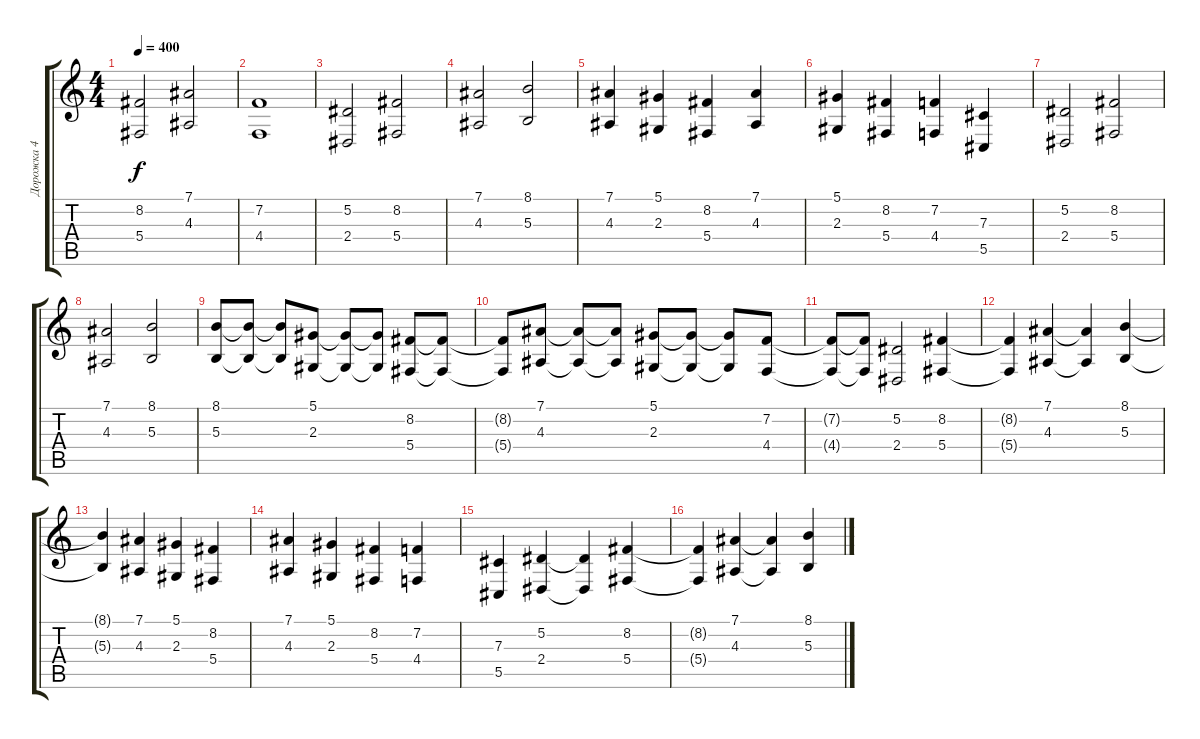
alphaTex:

\track ("Дорожка 4" "Дорожка 4") {instrument lead1square}
\staff {score tabs}
\tuning (Eb4 Bb3 Gb3 Db3 Ab2 Eb2) {hide}
\ts (4 4)
\tempo 400
\clef g2
\ks c
(8.2 5.4).2{dy f} (7.1 4.3).2 |
(7.2 4.4).1 |
(5.2 2.4).2 (8.2 5.4).2 |
(7.1 4.3).2 (8.1 5.3).2 |
(7.1 4.3).4 (5.1 2.3).4 (8.2 5.4).4 (7.1 4.3).4 |
(5.1 2.3).4 (8.2 5.4).4 (7.2 4.4).4 (7.3 5.5).4 |
(5.2 2.4).2 (8.2 5.4).2 |
(7.1 4.3).2 (8.1 5.3).2 |
(8.1 5.3).8 (8.1{t} 5.3{t}).8 (8.1{t} 5.3{t}).8 (5.1 2.3).8 (5.1{t} 2.3{t}).8 (5.1{t} 2.3{t}).8 (8.2 5.4).8 (8.2{t} 5.4{t}).8 |
(8.2{t} 5.4{t}).8 (7.1 4.3).8 (7.1{t} 4.3{t}).8 (7.1{t} 4.3{t}).8 (5.1 2.3).8 (5.1{t} 2.3{t}).8 (5.1{t} 2.3{t}).8 (7.2 4.4).8 |
(7.2{t} 4.4{t}).8 (7.2{t} 4.4{t}).8 (5.2 2.4).2 (8.2 5.4).4 |
(8.2{t} 5.4{t}).4 (7.1 4.3).4 (7.1{t} 4.3{t}).4 (8.1 5.3).4 |
(8.1{t} 5.3{t}).4 (7.1 4.3).4 (5.1 2.3).4 (8.2 5.4).4 |
(7.1 4.3).4 (5.1 2.3).4 (8.2 5.4).4 (7.2 4.4).4 |
(7.3 5.5).4 (5.2 2.4).4 (5.2{t} 2.4{t}).4 (8.2 5.4).4 |
(8.2{t} 5.4{t}).4 (7.1 4.3).4 (7.1{t} 4.3{t}).4 (8.1 5.3).4
